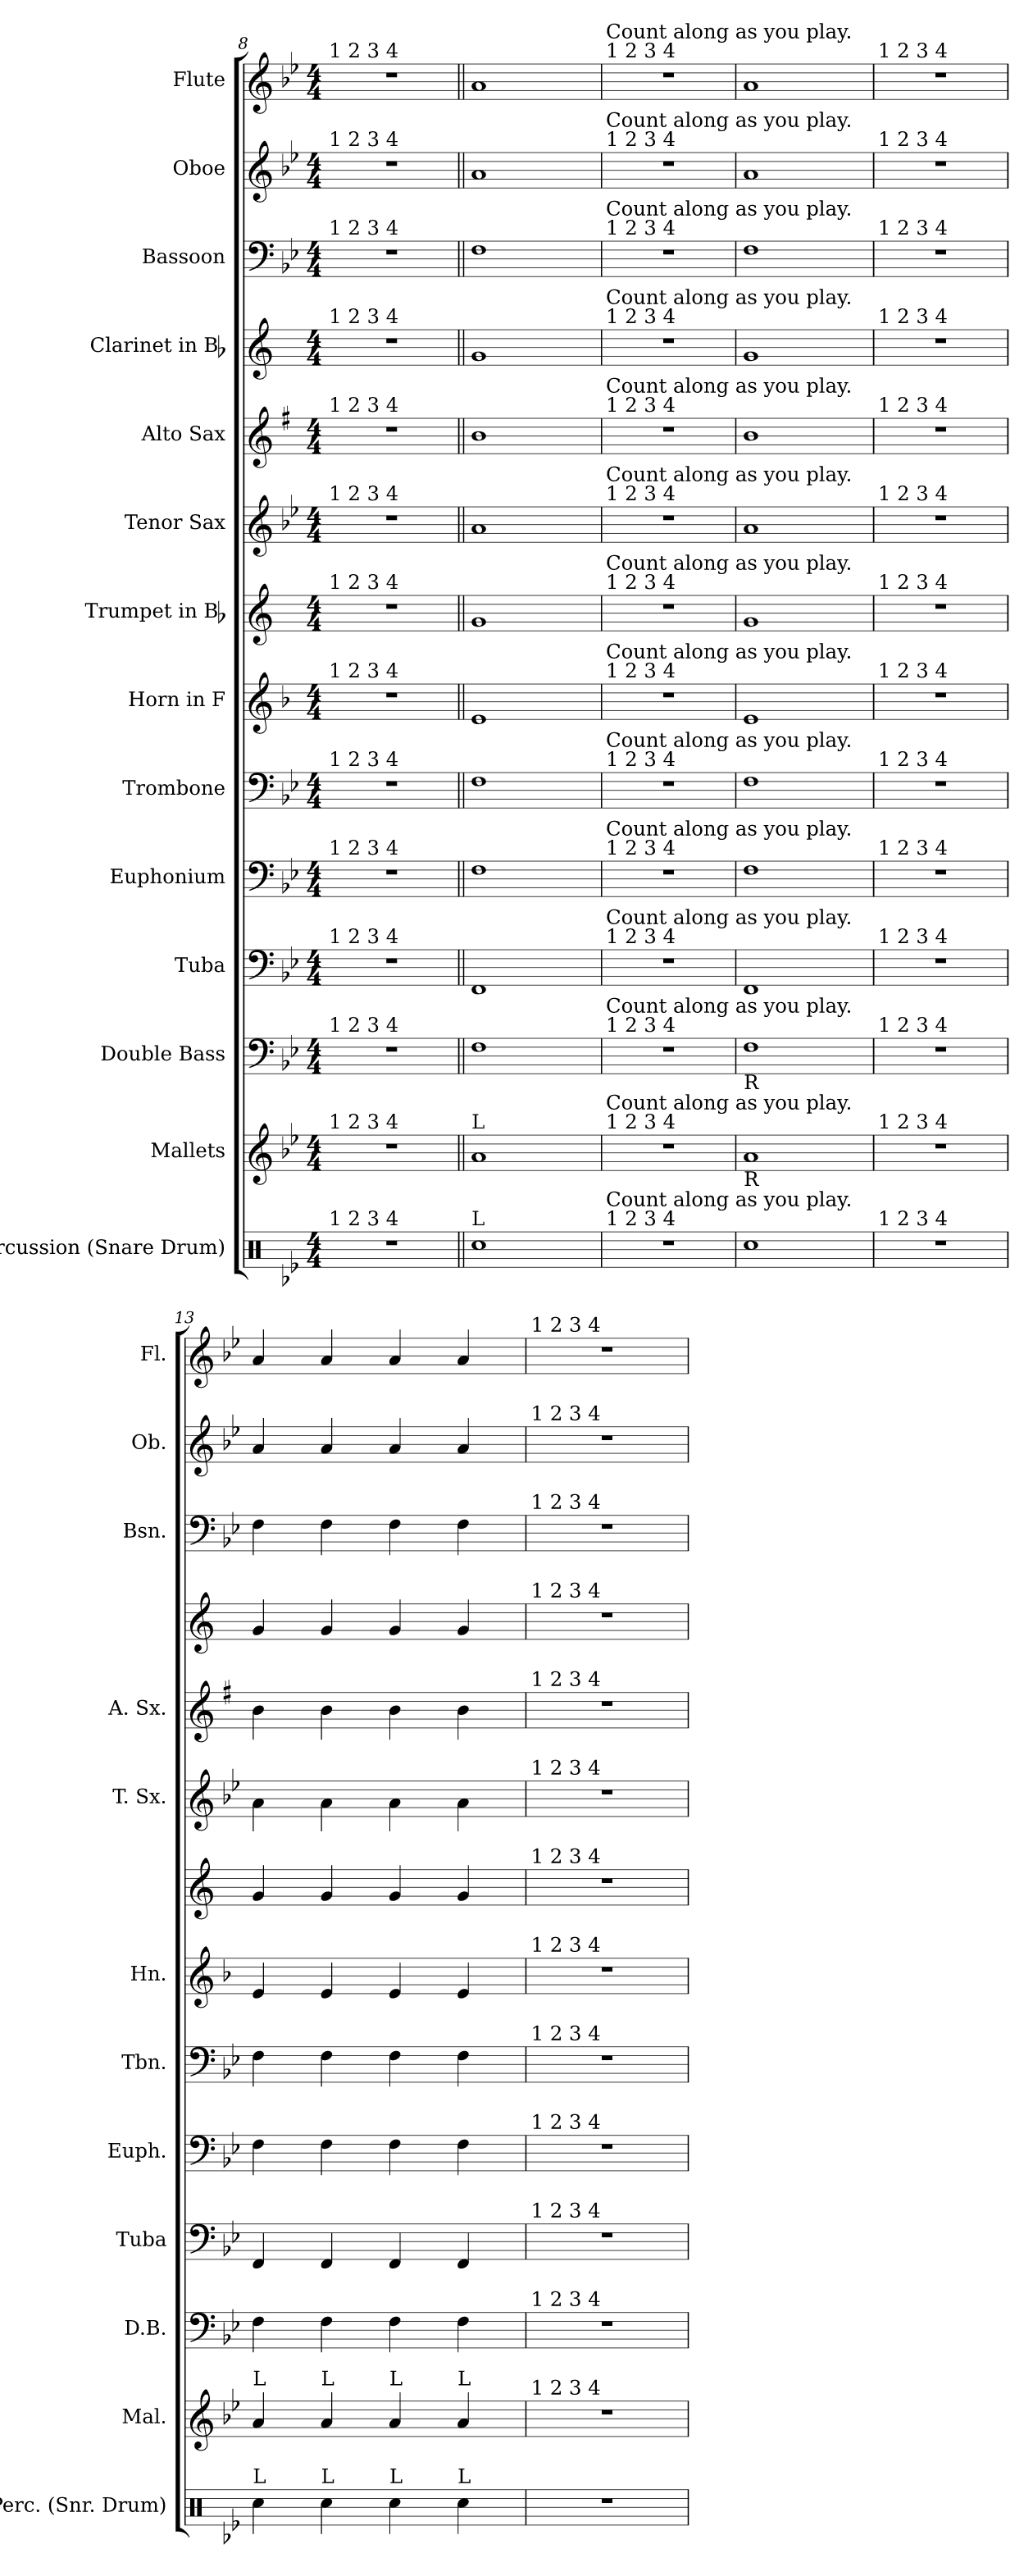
**kern	**kern	**kern	**kern	**kern	**kern	**kern	**kern	**kern	**kern	**kern	**kern	**kern	**kern
*part14	*part13	*part12	*part11	*part10	*part9	*part8	*part7	*part6	*part5	*part4	*part3	*part2	*part1
*staff14	*staff13	*staff12	*staff11	*staff10	*staff9	*staff8	*staff7	*staff6	*staff5	*staff4	*staff3	*staff2	*staff1
*I"Percussion (Snare Drum)	*I"Mallets	*I"Double Bass	*I"Tuba	*I"Euphonium	*I"Trombone	*I"Horn in F	*I"Trumpet in Bb	*I"Tenor Sax	*I"Alto Sax	*I"Clarinet in Bb	*I"Bassoon	*I"Oboe	*I"Flute
*I'Perc. (Snr. Drum)	*I'Mal.	*I'D.B.	*I'Tuba	*I'Euph.	*I'Tbn.	*I'Hn.	*	*I'T. Sx.	*I'A. Sx.	*	*I'Bsn.	*I'Ob.	*I'Fl.
*clefX	*clefG2	*clefF4	*clefF4	*clefF4	*clefF4	*clefG2	*clefG2	*clefG2	*clefG2	*clefG2	*clefF4	*clefG2	*clefG2
*	*	*ITrd7c12	*	*	*	*ITrd4c7	*ITrd1c2	*ITrd8c14	*ITrd5c9	*ITrd1c2	*	*	*
*k[b-e-]	*k[b-e-]	*k[b-e-]	*k[b-e-]	*k[b-e-]	*k[b-e-]	*k[b-e-]	*k[b-e-]	*k[b-e-]	*k[b-e-]	*k[b-e-]	*k[b-e-]	*k[b-e-]	*k[b-e-]
*B-:	*B-:	*B-:	*B-:	*B-:	*B-:	*B-:	*B-:	*B-:	*B-:	*B-:	*B-:	*B-:	*B-:
*M4/4	*M4/4	*M4/4	*M4/4	*M4/4	*M4/4	*M4/4	*M4/4	*M4/4	*M4/4	*M4/4	*M4/4	*M4/4	*M4/4
=8	=8	=8	=8	=8	=8	=8	=8	=8	=8	=8	=8	=8	=8
!	!	!	!	!	!	!	!	!	!	!	!	!	!LO:TX:a:t=1    2    3    4
!	!	!	!	!	!	!	!	!	!	!	!	!LO:TX:a:t=1    2    3    4	!
!	!	!	!	!	!	!	!	!	!	!	!LO:TX:a:t=1    2    3    4	!	!
!	!	!	!	!	!	!	!	!	!	!LO:TX:a:t=1    2    3    4	!	!	!
!	!	!	!	!	!	!	!	!	!LO:TX:a:t=1    2    3    4	!	!	!	!
!	!	!	!	!	!	!	!	!LO:TX:a:t=1    2    3    4	!	!	!	!	!
!	!	!	!	!	!	!	!LO:TX:a:t=1    2    3    4	!	!	!	!	!	!
!	!	!	!	!	!	!LO:TX:a:t=1    2    3    4	!	!	!	!	!	!	!
!	!	!	!	!	!LO:TX:a:t=1    2    3    4	!	!	!	!	!	!	!	!
!	!	!	!	!LO:TX:a:t=1    2    3    4	!	!	!	!	!	!	!	!	!
!	!	!	!LO:TX:a:t=1    2    3    4	!	!	!	!	!	!	!	!	!	!
!	!	!LO:TX:a:t=1    2    3    4	!	!	!	!	!	!	!	!	!	!	!
!	!LO:TX:a:t=1    2    3    4	!	!	!	!	!	!	!	!	!	!	!	!
!LO:TX:a:t=1    2    3    4	!	!	!	!	!	!	!	!	!	!	!	!	!
1r	1r	1r	1r	1r	1r	1r	1r	1r	1r	1r	1r	1r	1r
!!LO:PB:g=z
=9||	=9||	=9||	=9||	=9||	=9||	=9||	=9||	=9||	=9||	=9||	=9||	=9||	=9||
!	!LO:TX:a:t=L	!	!	!	!	!	!	!	!	!	!	!	!
!LO:TX:a:t=L	!	!	!	!	!	!	!	!	!	!	!	!	!
1Rcc	1a	1FF	1FF	1F	1F	1A	1f	1A	1d	1f	1F	1a	1a
=10	=10	=10	=10	=10	=10	=10	=10	=10	=10	=10	=10	=10	=10
!	!	!	!	!	!	!	!	!	!	!	!	!	!LO:TX:a:t=Count along as you play.\n1    2    3    4
!	!	!	!	!	!	!	!	!	!	!	!	!LO:TX:a:t=Count along as you play.\n1    2    3    4	!
!	!	!	!	!	!	!	!	!	!	!	!LO:TX:a:t=Count along as you play.\n1    2    3    4	!	!
!	!	!	!	!	!	!	!	!	!	!LO:TX:a:t=Count along as you play.\n1    2    3    4	!	!	!
!	!	!	!	!	!	!	!	!	!LO:TX:a:t=Count along as you play.\n1    2    3    4	!	!	!	!
!	!	!	!	!	!	!	!	!LO:TX:a:t=Count along as you play.\n1    2    3    4	!	!	!	!	!
!	!	!	!	!	!	!	!LO:TX:a:t=Count along as you play.\n1    2    3    4	!	!	!	!	!	!
!	!	!	!	!	!	!LO:TX:a:t=Count along as you play.\n1    2    3    4	!	!	!	!	!	!	!
!	!	!	!	!	!LO:TX:a:t=Count along as you play.\n1    2    3    4	!	!	!	!	!	!	!	!
!	!	!	!	!LO:TX:a:t=Count along as you play.\n1    2    3    4	!	!	!	!	!	!	!	!	!
!	!	!	!LO:TX:a:t=Count along as you play.\n1    2    3    4	!	!	!	!	!	!	!	!	!	!
!	!	!LO:TX:a:t=Count along as you play.\n1    2    3    4	!	!	!	!	!	!	!	!	!	!	!
!	!LO:TX:a:t=Count along as you play.\n1    2    3    4	!	!	!	!	!	!	!	!	!	!	!	!
!LO:TX:a:t=Count along as you play.\n1    2    3    4	!	!	!	!	!	!	!	!	!	!	!	!	!
1r	1r	1r	1r	1r	1r	1r	1r	1r	1r	1r	1r	1r	1r
=11	=11	=11	=11	=11	=11	=11	=11	=11	=11	=11	=11	=11	=11
!	!LO:TX:a:t=R	!	!	!	!	!	!	!	!	!	!	!	!
!LO:TX:a:t=R	!	!	!	!	!	!	!	!	!	!	!	!	!
1Rcc	1a	1FF	1FF	1F	1F	1A	1f	1A	1d	1f	1F	1a	1a
=12	=12	=12	=12	=12	=12	=12	=12	=12	=12	=12	=12	=12	=12
!	!	!	!	!	!	!	!	!	!	!	!	!	!LO:TX:a:t=1    2    3    4
!	!	!	!	!	!	!	!	!	!	!	!	!LO:TX:a:t=1    2    3    4	!
!	!	!	!	!	!	!	!	!	!	!	!LO:TX:a:t=1    2    3    4	!	!
!	!	!	!	!	!	!	!	!	!	!LO:TX:a:t=1    2    3    4	!	!	!
!	!	!	!	!	!	!	!	!	!LO:TX:a:t=1    2    3    4	!	!	!	!
!	!	!	!	!	!	!	!	!LO:TX:a:t=1    2    3    4	!	!	!	!	!
!	!	!	!	!	!	!	!LO:TX:a:t=1    2    3    4	!	!	!	!	!	!
!	!	!	!	!	!	!LO:TX:a:t=1    2    3    4	!	!	!	!	!	!	!
!	!	!	!	!	!LO:TX:a:t=1    2    3    4	!	!	!	!	!	!	!	!
!	!	!	!	!LO:TX:a:t=1    2    3    4	!	!	!	!	!	!	!	!	!
!	!	!	!LO:TX:a:t=1    2    3    4	!	!	!	!	!	!	!	!	!	!
!	!	!LO:TX:a:t=1    2    3    4	!	!	!	!	!	!	!	!	!	!	!
!	!LO:TX:a:t=1    2    3    4	!	!	!	!	!	!	!	!	!	!	!	!
!LO:TX:a:t=1    2    3    4	!	!	!	!	!	!	!	!	!	!	!	!	!
1r	1r	1r	1r	1r	1r	1r	1r	1r	1r	1r	1r	1r	1r
=13	=13	=13	=13	=13	=13	=13	=13	=13	=13	=13	=13	=13	=13
!	!LO:TX:a:t=L	!	!	!	!	!	!	!	!	!	!	!	!
!LO:TX:a:t=L	!	!	!	!	!	!	!	!	!	!	!	!	!
4Rcc\	4a/	4FF\	4FF/	4F\	4F\	4A/	4f/	4A\	4d\	4f/	4F\	4a/	4a/
!	!LO:TX:a:t=L	!	!	!	!	!	!	!	!	!	!	!	!
!LO:TX:a:t=L	!	!	!	!	!	!	!	!	!	!	!	!	!
4Rcc\	4a/	4FF\	4FF/	4F\	4F\	4A/	4f/	4A\	4d\	4f/	4F\	4a/	4a/
!	!LO:TX:a:t=L	!	!	!	!	!	!	!	!	!	!	!	!
!LO:TX:a:t=L	!	!	!	!	!	!	!	!	!	!	!	!	!
4Rcc\	4a/	4FF\	4FF/	4F\	4F\	4A/	4f/	4A\	4d\	4f/	4F\	4a/	4a/
!	!LO:TX:a:t=L	!	!	!	!	!	!	!	!	!	!	!	!
!LO:TX:a:t=L	!	!	!	!	!	!	!	!	!	!	!	!	!
4Rcc\	4a/	4FF\	4FF/	4F\	4F\	4A/	4f/	4A\	4d\	4f/	4F\	4a/	4a/
=14	=14	=14	=14	=14	=14	=14	=14	=14	=14	=14	=14	=14	=14
!	!	!	!	!	!	!	!	!	!	!	!	!	!LO:TX:a:t=1    2    3    4
!	!	!	!	!	!	!	!	!	!	!	!	!LO:TX:a:t=1    2    3    4	!
!	!	!	!	!	!	!	!	!	!	!	!LO:TX:a:t=1    2    3    4	!	!
!	!	!	!	!	!	!	!	!	!	!LO:TX:a:t=1    2    3    4	!	!	!
!	!	!	!	!	!	!	!	!	!LO:TX:a:t=1    2    3    4	!	!	!	!
!	!	!	!	!	!	!	!	!LO:TX:a:t=1    2    3    4	!	!	!	!	!
!	!	!	!	!	!	!	!LO:TX:a:t=1    2    3    4	!	!	!	!	!	!
!	!	!	!	!	!	!LO:TX:a:t=1    2    3    4	!	!	!	!	!	!	!
!	!	!	!	!	!LO:TX:a:t=1    2    3    4	!	!	!	!	!	!	!	!
!	!	!	!	!LO:TX:a:t=1    2    3    4	!	!	!	!	!	!	!	!	!
!	!	!	!LO:TX:a:t=1    2    3    4	!	!	!	!	!	!	!	!	!	!
!	!	!LO:TX:a:t=1    2    3    4	!	!	!	!	!	!	!	!	!	!	!
!	!LO:TX:a:t=1    2    3    4	!	!	!	!	!	!	!	!	!	!	!	!
1r	1r	1r	1r	1r	1r	1r	1r	1r	1r	1r	1r	1r	1r
=	=	=	=	=	=	=	=	=	=	=	=	=	=
*-	*-	*-	*-	*-	*-	*-	*-	*-	*-	*-	*-	*-	*-
